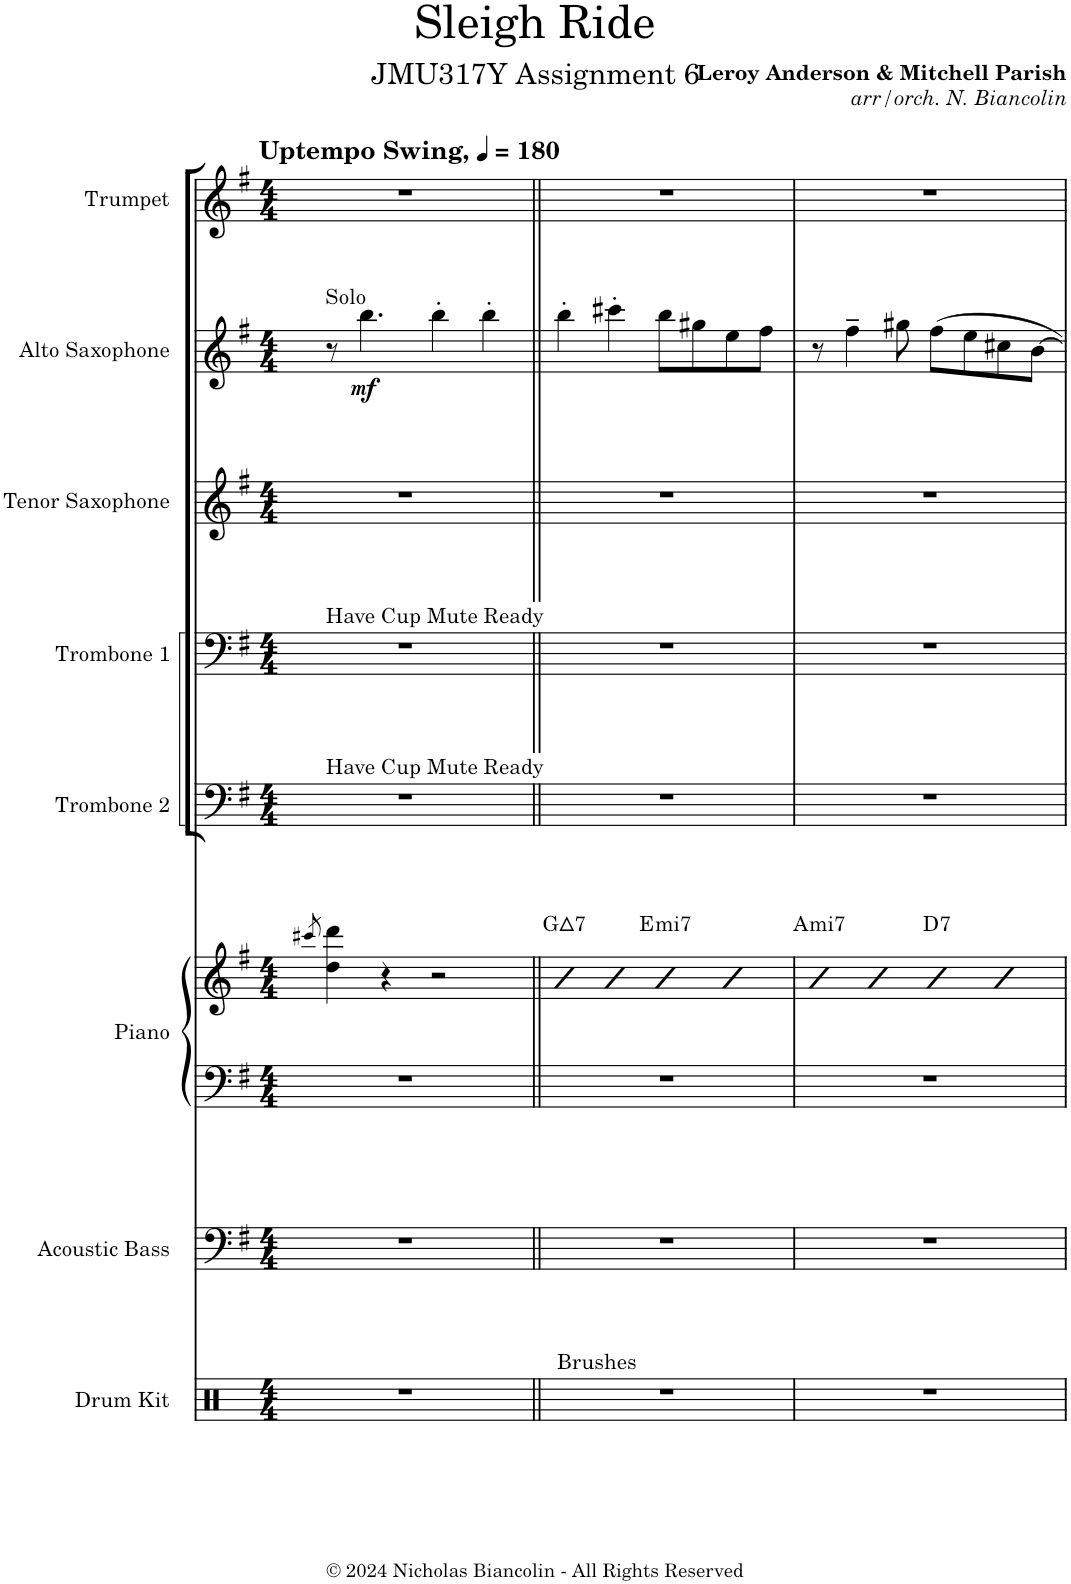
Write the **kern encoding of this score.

**kern	**kern	**kern	**kern	**harte	**kern	**kern	**kern	**kern	**dynam	**kern
*part8	*part7	*part6	*part6	*part6	*part5	*part4	*part3	*part2	*part2	*part1
*staff9	*staff8	*staff7	*staff6	*	*staff5	*staff4	*staff3	*staff2	*staff2	*staff1
*I"Drum Kit	*I"Acoustic Bass	*I"Piano	*	*	*I"Trombone 2	*I"Trombone 1	*I"Tenor Saxophone	*I"Alto Saxophone	*	*I"Trumpet
*I'D. Kit	*I'Bass	*I'Pno.	*	*	*I'Tbn. 2	*I'Tbn. 1	*I'T. Sax.	*I'A. Sax.	*	*I'Tpt.
*clefX	*clefF4	*clefF4	*clefG2	*	*clefF4	*clefF4	*clefG2	*clefG2	*	*clefG2
*	*Trd7c12	*	*	*	*	*	*Trd8c14	*Trd5c9	*	*Trd1c2
*k[]	*k[f#]	*k[f#]	*k[f#]	*	*k[f#]	*k[f#]	*k[f#]	*k[f#]	*	*k[f#]
*M4/4	*M4/4	*M4/4	*M4/4	*	*M4/4	*M4/4	*M4/4	*M4/4	*	*M4/4
*MM180	*MM180	*MM180	*MM180	*	*MM180	*MM180	*MM180	*MM180	*	*MM180
=1	=1	=1	=1	=1	=1	=1	=1	=1	=1	=1
.	.	.	8qccc#X/	.	.	.	.	.	.	.
!	!	!	!	!	!	!	!	!	!	!LO:TX:a:B:t=Uptempo Swing,
!	!	!	!	!	!	!	!	!LO:TX:a:t=Solo	!	!
!	!	!	!	!	!	!LO:TX:a:t=Have Cup Mute Ready	!	!	!	!
!	!	!	!	!	!LO:TX:a:t=Have Cup Mute Ready	!	!	!	!	!
1r	1r	1r	4dd\ 4ddd\	.	1r	1r	1r	8r	.	1r
!	!	!	!	!	!	!	!	!	!LO:DY:b	!
.	.	.	.	.	.	.	.	4.bb\	mf	.
.	.	.	4r	.	.	.	.	.	.	.
.	.	.	2r	.	.	.	.	4bb'\	.	.
.	.	.	.	.	.	.	.	4bb'\	.	.
=2||	=2||	=2||	=2||	=2||	=2||	=2||	=2||	=2||	=2||	=2||
!LO:TX:a:t=Brushes	!	!	!	!LO:H:kt=7	!	!	!	!	!	!
1r	1r	1r	4b	G:maj7	1r	1r	1r	4bb'\	.	1r
.	.	.	4b	.	.	.	.	4ccc#X'\	.	.
!	!	!	!	!LO:H:kt=mi7	!	!	!	!	!	!
.	.	.	4b	E:min7	.	.	.	8bb\L	.	.
.	.	.	.	.	.	.	.	8gg#X\	.	.
.	.	.	4b	.	.	.	.	8ee\	.	.
.	.	.	.	.	.	.	.	8ff#\J	.	.
=3	=3	=3	=3	=3	=3	=3	=3	=3	=3	=3
!	!	!	!	!LO:H:kt=mi7	!	!	!	!	!	!
1r	1r	1r	4b	A:min7	1r	1r	1r	8r	.	1r
.	.	.	.	.	.	.	.	4ff#~\	.	.
.	.	.	4b	.	.	.	.	.	.	.
.	.	.	.	.	.	.	.	8gg#X\	.	.
!	!	!	!	!LO:H:kt=7	!	!	!	!	!	!
.	.	.	4b	D:7	.	.	.	8ff#\L	.	.
.	.	.	.	.	.	.	.	8ee\	.	.
.	.	.	4b	.	.	.	.	8cc#X\	.	.
.	.	.	.	.	.	.	.	[8b\J	.	.
=	=	=	=	=	=	=	=	=	=	=
*-	*-	*-	*-	*-	*-	*-	*-	*-	*-	*-
